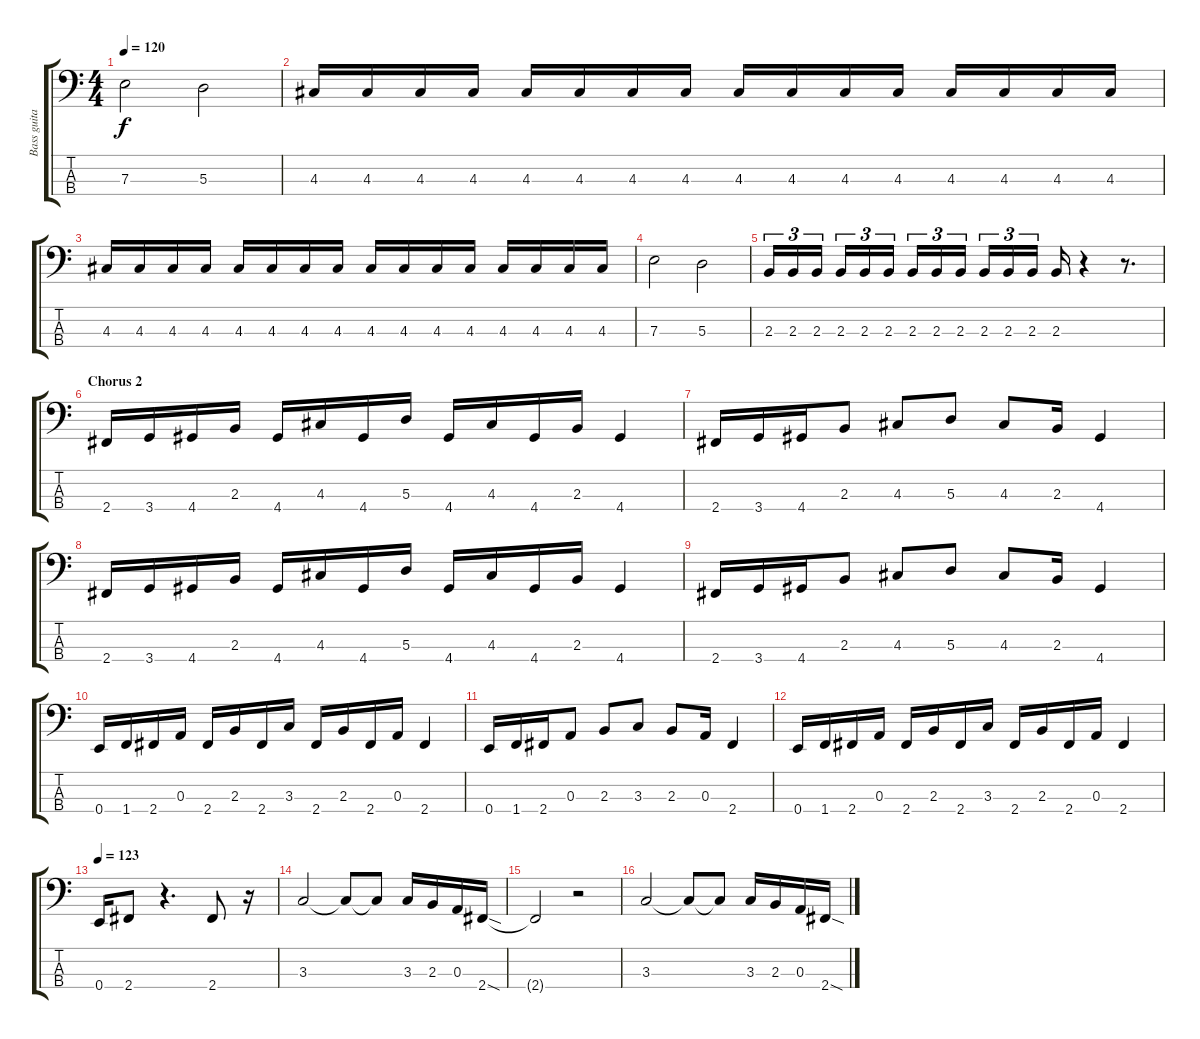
\track ("Bass guitar" "Bass guita") {instrument electricbasspick}
\staff {score tabs}
\tuning (G2 D2 A1 E1) {hide}
\ts (4 4)
\tempo 120
\clef f4
\ks c
7.3.2{dy f} 5.3.2 |
4.3.16 4.3.16 4.3.16 4.3.16 4.3.16 4.3.16 4.3.16 4.3.16 4.3.16 4.3.16 4.3.16 4.3.16 4.3.16 4.3.16 4.3.16 4.3.16 |
4.3.16 4.3.16 4.3.16 4.3.16 4.3.16 4.3.16 4.3.16 4.3.16 4.3.16 4.3.16 4.3.16 4.3.16 4.3.16 4.3.16 4.3.16 4.3.16 |
7.3.2 5.3.2 |
2.3.16{tu (3 2)} 2.3.16{tu (3 2)} 2.3.16{tu (3 2)} 2.3.16{tu (3 2)} 2.3.16{tu (3 2)} 2.3.16{tu (3 2)} 2.3.16{tu (3 2)} 2.3.16{tu (3 2)} 2.3.16{tu (3 2)} 2.3.16{tu (3 2)} 2.3.16{tu (3 2)} 2.3.16{tu (3 2)} 2.3.16 r.4 r.8{d} |
\section ("" "Chorus 2")
2.4.16 3.4.16 4.4.16 2.3.16 4.4.16 4.3.16 4.4.16 5.3.16 4.4.16 4.3.16 4.4.16 2.3.16 4.4.4 |
2.4.16 3.4.16 4.4.16 2.3.8 4.3.8 5.3.8 4.3.8 2.3.16 4.4.4 |
2.4.16 3.4.16 4.4.16 2.3.16 4.4.16 4.3.16 4.4.16 5.3.16 4.4.16 4.3.16 4.4.16 2.3.16 4.4.4 |
2.4.16 3.4.16 4.4.16 2.3.8 4.3.8 5.3.8 4.3.8 2.3.16 4.4.4 |
0.4.16 1.4.16 2.4.16 0.3.16 2.4.16 2.3.16 2.4.16 3.3.16 2.4.16 2.3.16 2.4.16 0.3.16 2.4.4 |
0.4.16 1.4.16 2.4.16 0.3.8 2.3.8 3.3.8 2.3.8 0.3.16 2.4.4 |
0.4.16 1.4.16 2.4.16 0.3.16 2.4.16 2.3.16 2.4.16 3.3.16 2.4.16 2.3.16 2.4.16 0.3.16 2.4.4 |
\tempo 123
0.4.16 2.4.8 r.4{d} 2.4.8 r.16 |
3.3.2 3.3{t}.8 3.3{t}.8 3.3.16 2.3.16 0.3.16 2.4{sod}.16 |
2.4{t}.2 r.2 |
3.3.2 3.3{t}.8 3.3{t}.8 3.3.16 2.3.16 0.3.16 2.4{sod}.16
